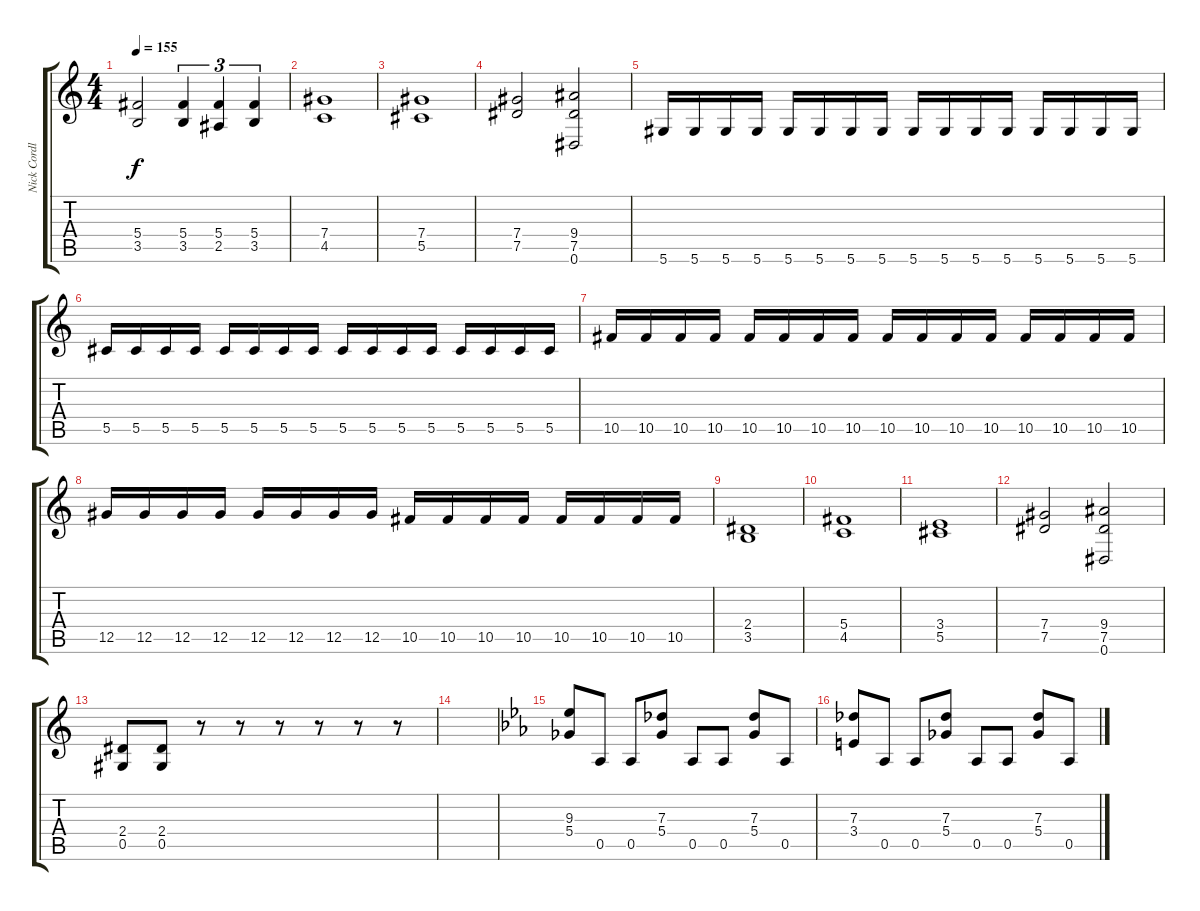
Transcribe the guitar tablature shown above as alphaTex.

\track ("Nick Cordle" "Nick Cordl") {instrument distortionguitar}
\staff {score tabs}
\tuning (Eb4 Bb3 Gb3 Db3 Ab2 Eb2) {hide}
\ts (4 4)
\tempo 155
\clef g2
\ks c
(5.4 3.5).2{dy f} (5.4 3.5).4{tu (3 2)} (5.4 2.5).4{tu (3 2)} (5.4 3.5).4{tu (3 2)} |
(7.4 4.5).1 |
(7.4 5.5).1 |
(7.4 7.5).2 (9.4 7.5 0.6).2 |
5.6.16 5.6.16 5.6.16 5.6.16 5.6.16 5.6.16 5.6.16 5.6.16 5.6.16 5.6.16 5.6.16 5.6.16 5.6.16 5.6.16 5.6.16 5.6.16 |
5.5.16 5.5.16 5.5.16 5.5.16 5.5.16 5.5.16 5.5.16 5.5.16 5.5.16 5.5.16 5.5.16 5.5.16 5.5.16 5.5.16 5.5.16 5.5.16 |
10.5.16 10.5.16 10.5.16 10.5.16 10.5.16 10.5.16 10.5.16 10.5.16 10.5.16 10.5.16 10.5.16 10.5.16 10.5.16 10.5.16 10.5.16 10.5.16 |
12.5.16 12.5.16 12.5.16 12.5.16 12.5.16 12.5.16 12.5.16 12.5.16 10.5.16 10.5.16 10.5.16 10.5.16 10.5.16 10.5.16 10.5.16 10.5.16 |
(2.4 3.5).1 |
(5.4 4.5).1 |
(3.4 5.5).1 |
(7.4 7.5).2 (9.4 7.5 0.6).2 |
(2.4 0.5).8 (2.4 0.5).8 r.8 r.8 r.8 r.8 r.8 r.8 |
|
\ks cminor
(9.3 5.4).8 0.5.8 0.5.8 (7.3 5.4).8 0.5.8 0.5.8 (7.3 5.4).8 0.5.8 |
(7.3 3.4).8 0.5.8 0.5.8 (7.3 5.4).8 0.5.8 0.5.8 (7.3 5.4).8 0.5.8
